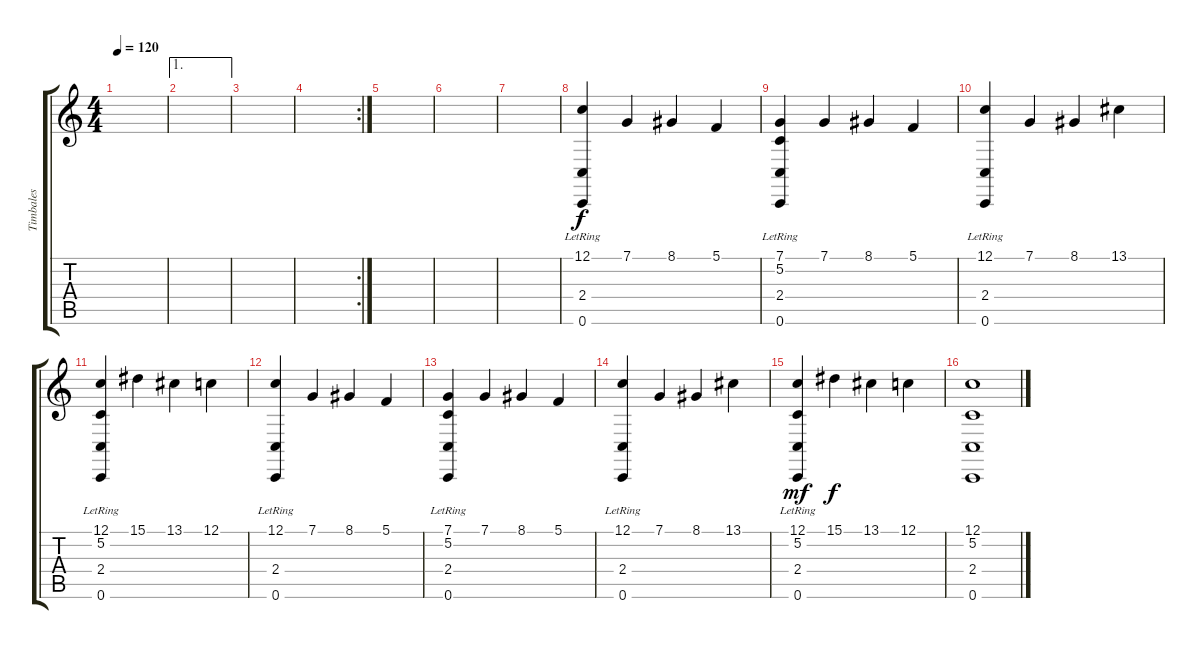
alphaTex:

\track ("Timbales" "Timbales") {instrument pad4choir}
\staff {score tabs}
\tuning (C4 G3 Eb3 Bb2 F2 C2) {hide}
\ts (4 4)
\tempo 120
\clef g2
\ks c
|
\ae 1
|
|
\rc 2
|
|
|
|
(12.1{lr} 2.4{lr} 0.6{lr}).4{volume 11} 7.1.4 8.1.4 5.1.4 |
(7.1 5.2 2.4{lr} 0.6{lr}).4 7.1.4 8.1.4 5.1.4 |
(12.1{lr} 2.4{lr} 0.6{lr}).4 7.1.4 8.1.4 13.1.4 |
(12.1 5.2 2.4{lr} 0.6{lr}).4{volume 11} 15.1.4 13.1.4 12.1.4 |
(12.1{lr} 2.4{lr} 0.6{lr}).4 7.1.4 8.1.4 5.1.4 |
(7.1 5.2 2.4{lr} 0.6{lr}).4 7.1.4 8.1.4 5.1.4 |
(12.1{lr} 2.4{lr} 0.6{lr}).4 7.1.4 8.1.4 13.1.4 |
(12.1 5.2{lr} 2.4{lr} 0.6{lr}).4{dy mf volume 11} 15.1.4{dy f} 13.1.4 12.1.4 |
(12.1 5.2 2.4 0.6).1
